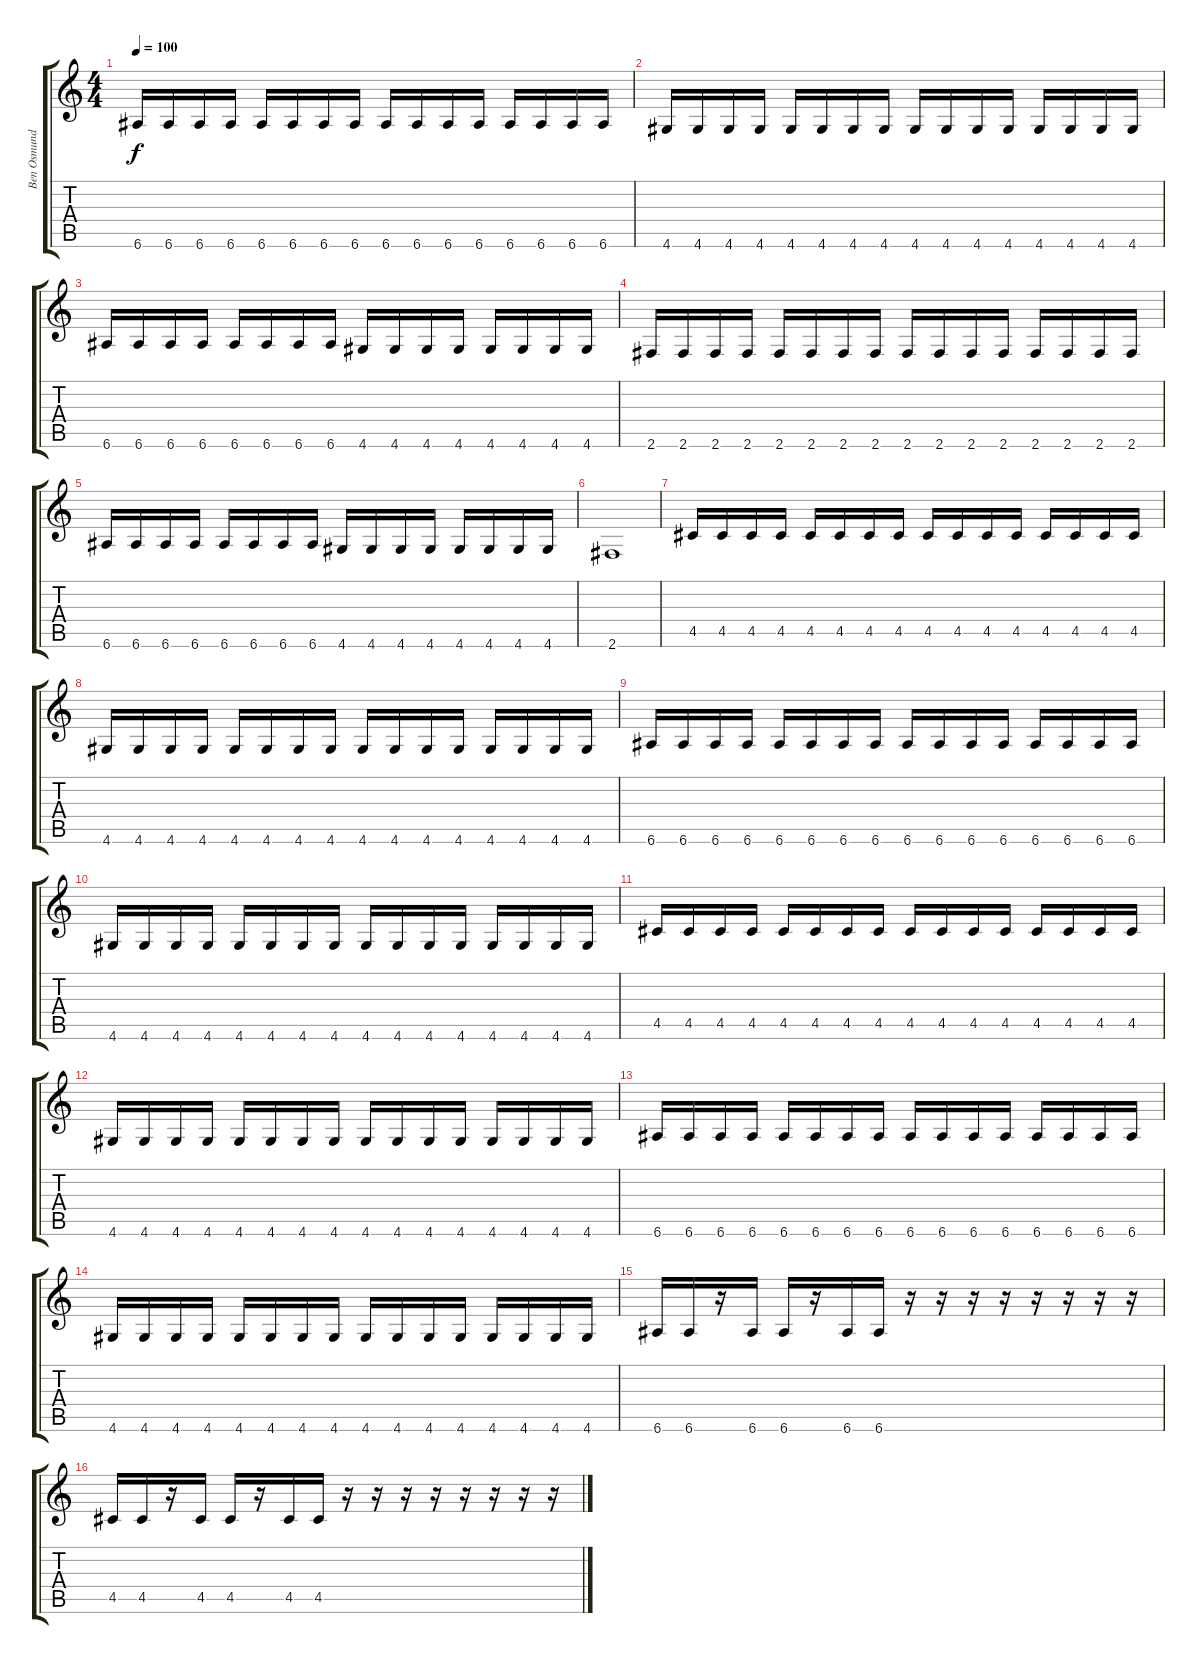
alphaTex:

\track ("Ben Osmundson" "Ben Osmund") {instrument electricbasspick}
\staff {score tabs}
\tuning (E4 B3 G3 D3 A2 E2) {hide}
\ts (4 4)
\tempo 100
\clef g2
\ks c
6.6.16{dy f} 6.6.16 6.6.16 6.6.16 6.6.16 6.6.16 6.6.16 6.6.16 6.6.16 6.6.16 6.6.16 6.6.16 6.6.16 6.6.16 6.6.16 6.6.16 |
4.6.16 4.6.16 4.6.16 4.6.16 4.6.16 4.6.16 4.6.16 4.6.16 4.6.16 4.6.16 4.6.16 4.6.16 4.6.16 4.6.16 4.6.16 4.6.16 |
6.6.16 6.6.16 6.6.16 6.6.16 6.6.16 6.6.16 6.6.16 6.6.16 4.6.16 4.6.16 4.6.16 4.6.16 4.6.16 4.6.16 4.6.16 4.6.16 |
2.6.16 2.6.16 2.6.16 2.6.16 2.6.16 2.6.16 2.6.16 2.6.16 2.6.16 2.6.16 2.6.16 2.6.16 2.6.16 2.6.16 2.6.16 2.6.16 |
6.6.16 6.6.16 6.6.16 6.6.16 6.6.16 6.6.16 6.6.16 6.6.16 4.6.16 4.6.16 4.6.16 4.6.16 4.6.16 4.6.16 4.6.16 4.6.16 |
2.6.1 |
4.5.16 4.5.16 4.5.16 4.5.16 4.5.16 4.5.16 4.5.16 4.5.16 4.5.16 4.5.16 4.5.16 4.5.16 4.5.16 4.5.16 4.5.16 4.5.16 |
4.6.16 4.6.16 4.6.16 4.6.16 4.6.16 4.6.16 4.6.16 4.6.16 4.6.16 4.6.16 4.6.16 4.6.16 4.6.16 4.6.16 4.6.16 4.6.16 |
6.6.16 6.6.16 6.6.16 6.6.16 6.6.16 6.6.16 6.6.16 6.6.16 6.6.16 6.6.16 6.6.16 6.6.16 6.6.16 6.6.16 6.6.16 6.6.16 |
4.6.16 4.6.16 4.6.16 4.6.16 4.6.16 4.6.16 4.6.16 4.6.16 4.6.16 4.6.16 4.6.16 4.6.16 4.6.16 4.6.16 4.6.16 4.6.16 |
4.5.16 4.5.16 4.5.16 4.5.16 4.5.16 4.5.16 4.5.16 4.5.16 4.5.16 4.5.16 4.5.16 4.5.16 4.5.16 4.5.16 4.5.16 4.5.16 |
4.6.16 4.6.16 4.6.16 4.6.16 4.6.16 4.6.16 4.6.16 4.6.16 4.6.16 4.6.16 4.6.16 4.6.16 4.6.16 4.6.16 4.6.16 4.6.16 |
6.6.16 6.6.16 6.6.16 6.6.16 6.6.16 6.6.16 6.6.16 6.6.16 6.6.16 6.6.16 6.6.16 6.6.16 6.6.16 6.6.16 6.6.16 6.6.16 |
4.6.16 4.6.16 4.6.16 4.6.16 4.6.16 4.6.16 4.6.16 4.6.16 4.6.16 4.6.16 4.6.16 4.6.16 4.6.16 4.6.16 4.6.16 4.6.16 |
6.6.16 6.6.16 r.16 6.6.16 6.6.16 r.16 6.6.16 6.6.16 r.16 r.16 r.16 r.16 r.16 r.16 r.16 r.16 |
4.5.16 4.5.16 r.16 4.5.16 4.5.16 r.16 4.5.16 4.5.16 r.16 r.16 r.16 r.16 r.16 r.16 r.16 r.16
